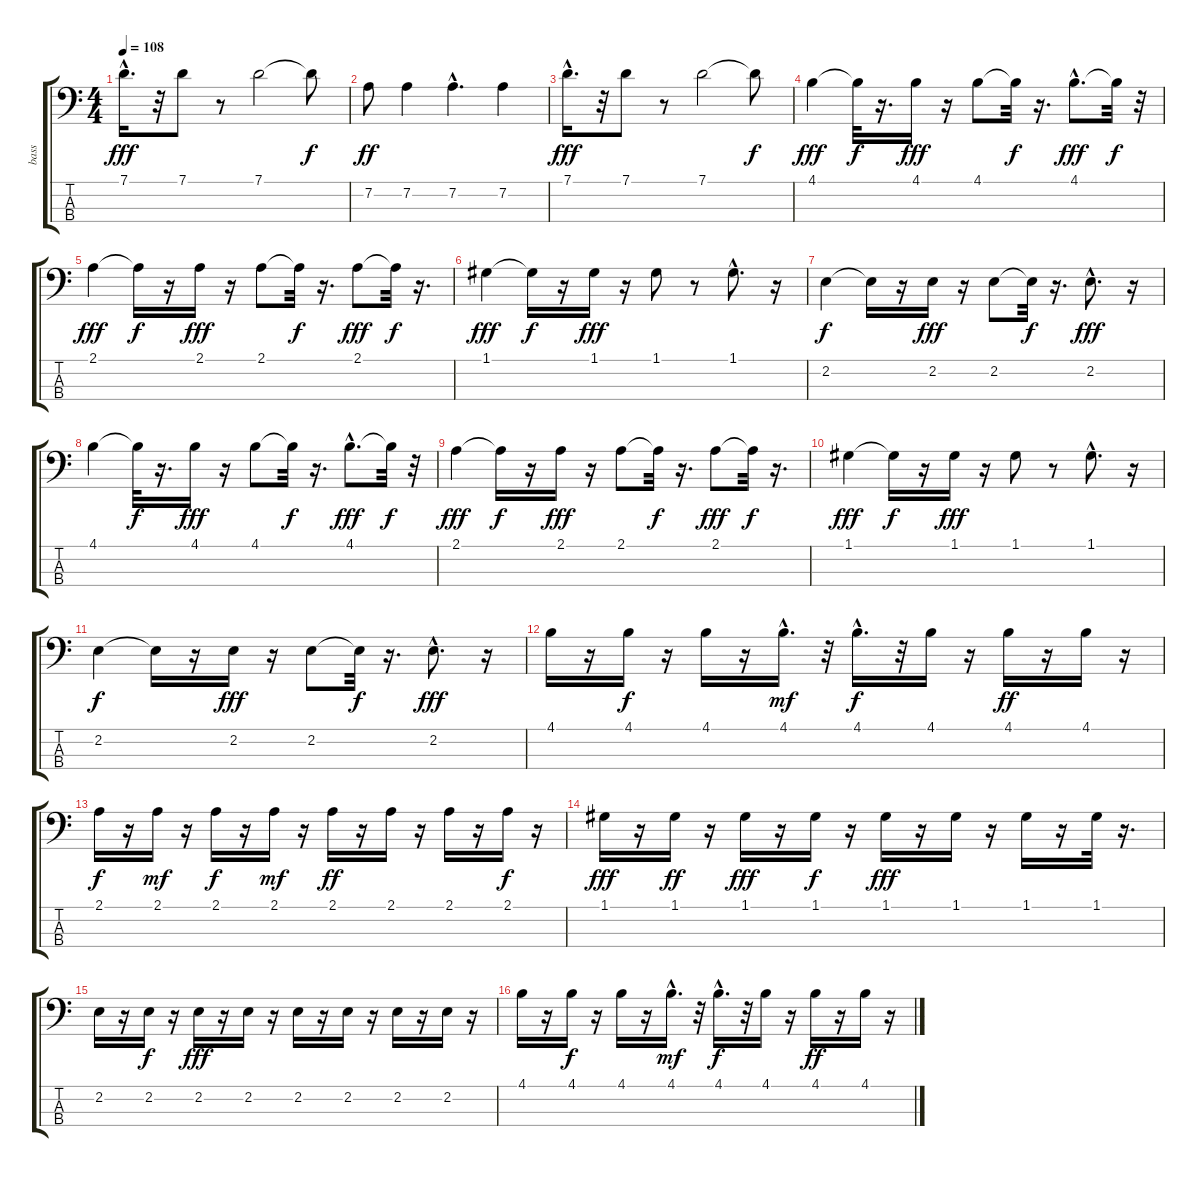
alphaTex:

\track ("bass" "bass") {instrument fretlessbass}
\staff {score tabs}
\tuning (G2 D2 A1 E1) {hide}
\ts (4 4)
\tempo 108
\clef f4
\ks c
7.1{hac}.16{d dy fff} r.32 7.1.8 r.8 7.1.2 7.1{t}.8{dy f} |
7.2.8{dy ff volume 14 instrument fretlessbass} 7.2.4 7.2{hac}.4{d} 7.2.4 |
7.1{hac}.16{d dy fff} r.32 7.1.8 r.8 7.1.2 7.1{t}.8{dy f} |
4.1.4{dy fff volume 14 instrument fretlessbass} 4.1{t}.32{dy f} r.16{d} 4.1.16{dy fff} r.16 4.1.8 4.1{t}.32{dy f} r.16{d} 4.1{hac}.8{d dy fff} 4.1{t}.32{dy f} r.32 |
2.1.4{dy fff} 2.1{t}.16{dy f} r.16 2.1.16{dy fff} r.16 2.1.8 2.1{t}.32{dy f} r.16{d} 2.1.8{dy fff} 2.1{t}.32{dy f} r.16{d} |
1.1.4{dy fff} 1.1{t}.16{dy f} r.16 1.1.16{dy fff} r.16 1.1.8 r.8 1.1{hac}.8{d} r.16 |
2.2.4{dy f} 2.2{t}.16 r.16 2.2.16{dy fff} r.16 2.2.8 2.2{t}.32{dy f} r.16{d} 2.2{hac}.8{d dy fff} r.16 |
4.1.4{volume 14 instrument fretlessbass} 4.1{t}.32{dy f} r.16{d} 4.1.16{dy fff} r.16 4.1.8 4.1{t}.32{dy f} r.16{d} 4.1{hac}.8{d dy fff} 4.1{t}.32{dy f} r.32 |
2.1.4{dy fff} 2.1{t}.16{dy f} r.16 2.1.16{dy fff} r.16 2.1.8 2.1{t}.32{dy f} r.16{d} 2.1.8{dy fff} 2.1{t}.32{dy f} r.16{d} |
1.1.4{dy fff} 1.1{t}.16{dy f} r.16 1.1.16{dy fff} r.16 1.1.8 r.8 1.1{hac}.8{d} r.16 |
2.2.4{dy f} 2.2{t}.16 r.16 2.2.16{dy fff} r.16 2.2.8 2.2{t}.32{dy f} r.16{d} 2.2{hac}.8{d dy fff} r.16 |
4.1.16{volume 14 instrument fretlessbass} r.16 4.1.16{dy f} r.16 4.1.16 r.16 4.1{hac}.16{d dy mf} r.32 4.1{hac}.16{d dy f} r.32 4.1.16 r.16 4.1.16{dy ff} r.16 4.1.16 r.16 |
2.1.16{dy f} r.16 2.1.16{dy mf} r.16 2.1.16{dy f} r.16 2.1.16{dy mf} r.16 2.1.16{dy ff} r.16 2.1.16 r.16 2.1.16 r.16 2.1.16{dy f} r.16 |
1.1.16{dy fff} r.16 1.1.16{dy ff} r.16 1.1.16{dy fff} r.16 1.1.16{dy f} r.16 1.1.16{dy fff} r.16 1.1.16 r.16 1.1.16 r.16 1.1.32 r.16{d} |
2.2.16 r.16 2.2.16{dy f} r.16 2.2.16{dy fff} r.16 2.2.16 r.16 2.2.16 r.16 2.2.16 r.16 2.2.16 r.16 2.2.16 r.16 |
4.1.16{volume 14 instrument fretlessbass} r.16 4.1.16{dy f} r.16 4.1.16 r.16 4.1{hac}.16{d dy mf} r.32 4.1{hac}.16{d dy f} r.32 4.1.16 r.16 4.1.16{dy ff} r.16 4.1.16 r.16
